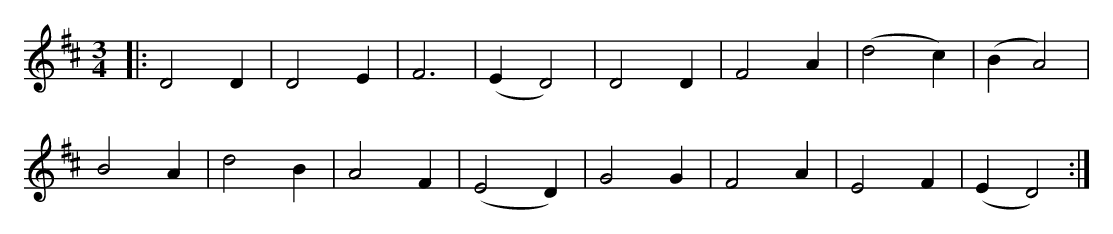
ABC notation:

X:1
M:3/4
K:D
|:D4 D2|D4 E2|F6|(E2 D4)|D4 D2|F4 A2|(d4 c2)|(B2 A4)|
B4 A2|d4 B2|A4 F2|(E4 D2)|G4 G2|F4 A2|E4 F2|(E2 D4):|
